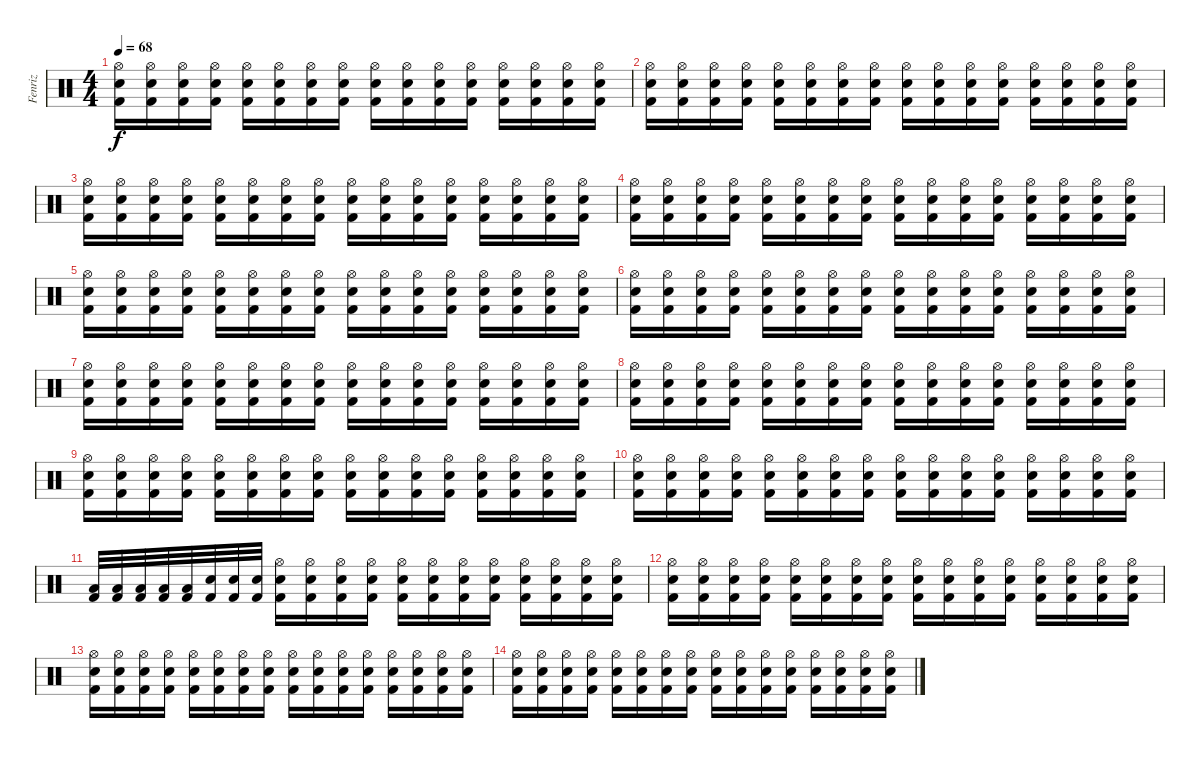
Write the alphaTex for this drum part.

\track ("Fenriz" "Fenriz") {instrument percussion}
\staff {score}
\articulation defaults
\ts (4 4)
\tempo 68
\clef neutral
\ks c
("Hi-Hat (open)" "Snare (hit) 2" "Kick (hit) 2").16{dy f} ("Hi-Hat (open)" "Snare (hit) 2" "Kick (hit) 2").16 ("Hi-Hat (open)" "Snare (hit) 2" "Kick (hit) 2").16 ("Hi-Hat (open)" "Snare (hit) 2" "Kick (hit) 2").16 ("Hi-Hat (open)" "Snare (hit) 2" "Kick (hit) 2").16 ("Hi-Hat (open)" "Snare (hit) 2" "Kick (hit) 2").16 ("Hi-Hat (open)" "Snare (hit) 2" "Kick (hit) 2").16 ("Hi-Hat (open)" "Snare (hit) 2" "Kick (hit) 2").16 ("Hi-Hat (open)" "Snare (hit) 2" "Kick (hit) 2").16 ("Hi-Hat (open)" "Snare (hit) 2" "Kick (hit) 2").16 ("Hi-Hat (open)" "Snare (hit) 2" "Kick (hit) 2").16 ("Hi-Hat (open)" "Snare (hit) 2" "Kick (hit) 2").16 ("Hi-Hat (open)" "Snare (hit) 2" "Kick (hit) 2").16 ("Hi-Hat (open)" "Snare (hit) 2" "Kick (hit) 2").16 ("Hi-Hat (open)" "Snare (hit) 2" "Kick (hit) 2").16 ("Hi-Hat (open)" "Snare (hit) 2" "Kick (hit) 2").16 |
("Hi-Hat (open)" "Snare (hit) 2" "Kick (hit) 2").16 ("Hi-Hat (open)" "Snare (hit) 2" "Kick (hit) 2").16 ("Hi-Hat (open)" "Snare (hit) 2" "Kick (hit) 2").16 ("Hi-Hat (open)" "Snare (hit) 2" "Kick (hit) 2").16 ("Hi-Hat (open)" "Snare (hit) 2" "Kick (hit) 2").16 ("Hi-Hat (open)" "Snare (hit) 2" "Kick (hit) 2").16 ("Hi-Hat (open)" "Snare (hit) 2" "Kick (hit) 2").16 ("Hi-Hat (open)" "Snare (hit) 2" "Kick (hit) 2").16 ("Hi-Hat (open)" "Snare (hit) 2" "Kick (hit) 2").16 ("Hi-Hat (open)" "Snare (hit) 2" "Kick (hit) 2").16 ("Hi-Hat (open)" "Snare (hit) 2" "Kick (hit) 2").16 ("Hi-Hat (open)" "Snare (hit) 2" "Kick (hit) 2").16 ("Hi-Hat (open)" "Snare (hit) 2" "Kick (hit) 2").16 ("Hi-Hat (open)" "Snare (hit) 2" "Kick (hit) 2").16 ("Hi-Hat (open)" "Snare (hit) 2" "Kick (hit) 2").16 ("Hi-Hat (open)" "Snare (hit) 2" "Kick (hit) 2").16 |
("Hi-Hat (open)" "Snare (hit) 2" "Kick (hit) 2").16 ("Hi-Hat (open)" "Snare (hit) 2" "Kick (hit) 2").16 ("Hi-Hat (open)" "Snare (hit) 2" "Kick (hit) 2").16 ("Hi-Hat (open)" "Snare (hit) 2" "Kick (hit) 2").16 ("Hi-Hat (open)" "Snare (hit) 2" "Kick (hit) 2").16 ("Hi-Hat (open)" "Snare (hit) 2" "Kick (hit) 2").16 ("Hi-Hat (open)" "Snare (hit) 2" "Kick (hit) 2").16 ("Hi-Hat (open)" "Snare (hit) 2" "Kick (hit) 2").16 ("Hi-Hat (open)" "Snare (hit) 2" "Kick (hit) 2").16 ("Hi-Hat (open)" "Snare (hit) 2" "Kick (hit) 2").16 ("Hi-Hat (open)" "Snare (hit) 2" "Kick (hit) 2").16 ("Hi-Hat (open)" "Snare (hit) 2" "Kick (hit) 2").16 ("Hi-Hat (open)" "Snare (hit) 2" "Kick (hit) 2").16 ("Hi-Hat (open)" "Snare (hit) 2" "Kick (hit) 2").16 ("Hi-Hat (open)" "Snare (hit) 2" "Kick (hit) 2").16 ("Hi-Hat (open)" "Snare (hit) 2" "Kick (hit) 2").16 |
("Hi-Hat (open)" "Snare (hit) 2" "Kick (hit) 2").16 ("Hi-Hat (open)" "Snare (hit) 2" "Kick (hit) 2").16 ("Hi-Hat (open)" "Snare (hit) 2" "Kick (hit) 2").16 ("Hi-Hat (open)" "Snare (hit) 2" "Kick (hit) 2").16 ("Hi-Hat (open)" "Snare (hit) 2" "Kick (hit) 2").16 ("Hi-Hat (open)" "Snare (hit) 2" "Kick (hit) 2").16 ("Hi-Hat (open)" "Snare (hit) 2" "Kick (hit) 2").16 ("Hi-Hat (open)" "Snare (hit) 2" "Kick (hit) 2").16 ("Hi-Hat (open)" "Snare (hit) 2" "Kick (hit) 2").16 ("Hi-Hat (open)" "Snare (hit) 2" "Kick (hit) 2").16 ("Hi-Hat (open)" "Snare (hit) 2" "Kick (hit) 2").16 ("Hi-Hat (open)" "Snare (hit) 2" "Kick (hit) 2").16 ("Hi-Hat (open)" "Snare (hit) 2" "Kick (hit) 2").16 ("Hi-Hat (open)" "Snare (hit) 2" "Kick (hit) 2").16 ("Hi-Hat (open)" "Snare (hit) 2" "Kick (hit) 2").16 ("Hi-Hat (open)" "Snare (hit) 2" "Kick (hit) 2").16 |
("Hi-Hat (open)" "Snare (hit) 2" "Kick (hit) 2").16 ("Hi-Hat (open)" "Snare (hit) 2" "Kick (hit) 2").16 ("Hi-Hat (open)" "Snare (hit) 2" "Kick (hit) 2").16 ("Hi-Hat (open)" "Snare (hit) 2" "Kick (hit) 2").16 ("Hi-Hat (open)" "Snare (hit) 2" "Kick (hit) 2").16 ("Hi-Hat (open)" "Snare (hit) 2" "Kick (hit) 2").16 ("Hi-Hat (open)" "Snare (hit) 2" "Kick (hit) 2").16 ("Hi-Hat (open)" "Snare (hit) 2" "Kick (hit) 2").16 ("Hi-Hat (open)" "Snare (hit) 2" "Kick (hit) 2").16 ("Hi-Hat (open)" "Snare (hit) 2" "Kick (hit) 2").16 ("Hi-Hat (open)" "Snare (hit) 2" "Kick (hit) 2").16 ("Hi-Hat (open)" "Snare (hit) 2" "Kick (hit) 2").16 ("Hi-Hat (open)" "Snare (hit) 2" "Kick (hit) 2").16 ("Hi-Hat (open)" "Snare (hit) 2" "Kick (hit) 2").16 ("Hi-Hat (open)" "Snare (hit) 2" "Kick (hit) 2").16 ("Hi-Hat (open)" "Snare (hit) 2" "Kick (hit) 2").16 |
("Hi-Hat (open)" "Snare (hit) 2" "Kick (hit) 2").16 ("Hi-Hat (open)" "Snare (hit) 2" "Kick (hit) 2").16 ("Hi-Hat (open)" "Snare (hit) 2" "Kick (hit) 2").16 ("Hi-Hat (open)" "Snare (hit) 2" "Kick (hit) 2").16 ("Hi-Hat (open)" "Snare (hit) 2" "Kick (hit) 2").16 ("Hi-Hat (open)" "Snare (hit) 2" "Kick (hit) 2").16 ("Hi-Hat (open)" "Snare (hit) 2" "Kick (hit) 2").16 ("Hi-Hat (open)" "Snare (hit) 2" "Kick (hit) 2").16 ("Hi-Hat (open)" "Snare (hit) 2" "Kick (hit) 2").16 ("Hi-Hat (open)" "Snare (hit) 2" "Kick (hit) 2").16 ("Hi-Hat (open)" "Snare (hit) 2" "Kick (hit) 2").16 ("Hi-Hat (open)" "Snare (hit) 2" "Kick (hit) 2").16 ("Hi-Hat (open)" "Snare (hit) 2" "Kick (hit) 2").16 ("Hi-Hat (open)" "Snare (hit) 2" "Kick (hit) 2").16 ("Hi-Hat (open)" "Snare (hit) 2" "Kick (hit) 2").16 ("Hi-Hat (open)" "Snare (hit) 2" "Kick (hit) 2").16 |
("Hi-Hat (open)" "Snare (hit) 2" "Kick (hit) 2").16 ("Hi-Hat (open)" "Snare (hit) 2" "Kick (hit) 2").16 ("Hi-Hat (open)" "Snare (hit) 2" "Kick (hit) 2").16 ("Hi-Hat (open)" "Snare (hit) 2" "Kick (hit) 2").16 ("Hi-Hat (open)" "Snare (hit) 2" "Kick (hit) 2").16 ("Hi-Hat (open)" "Snare (hit) 2" "Kick (hit) 2").16 ("Hi-Hat (open)" "Snare (hit) 2" "Kick (hit) 2").16 ("Hi-Hat (open)" "Snare (hit) 2" "Kick (hit) 2").16 ("Hi-Hat (open)" "Snare (hit) 2" "Kick (hit) 2").16 ("Hi-Hat (open)" "Snare (hit) 2" "Kick (hit) 2").16 ("Hi-Hat (open)" "Snare (hit) 2" "Kick (hit) 2").16 ("Hi-Hat (open)" "Snare (hit) 2" "Kick (hit) 2").16 ("Hi-Hat (open)" "Snare (hit) 2" "Kick (hit) 2").16 ("Hi-Hat (open)" "Snare (hit) 2" "Kick (hit) 2").16 ("Hi-Hat (open)" "Snare (hit) 2" "Kick (hit) 2").16 ("Hi-Hat (open)" "Snare (hit) 2" "Kick (hit) 2").16 |
("Hi-Hat (open)" "Snare (hit) 2" "Kick (hit) 2").16 ("Hi-Hat (open)" "Snare (hit) 2" "Kick (hit) 2").16 ("Hi-Hat (open)" "Snare (hit) 2" "Kick (hit) 2").16 ("Hi-Hat (open)" "Snare (hit) 2" "Kick (hit) 2").16 ("Hi-Hat (open)" "Snare (hit) 2" "Kick (hit) 2").16 ("Hi-Hat (open)" "Snare (hit) 2" "Kick (hit) 2").16 ("Hi-Hat (open)" "Snare (hit) 2" "Kick (hit) 2").16 ("Hi-Hat (open)" "Snare (hit) 2" "Kick (hit) 2").16 ("Hi-Hat (open)" "Snare (hit) 2" "Kick (hit) 2").16 ("Hi-Hat (open)" "Snare (hit) 2" "Kick (hit) 2").16 ("Hi-Hat (open)" "Snare (hit) 2" "Kick (hit) 2").16 ("Hi-Hat (open)" "Snare (hit) 2" "Kick (hit) 2").16 ("Hi-Hat (open)" "Snare (hit) 2" "Kick (hit) 2").16 ("Hi-Hat (open)" "Snare (hit) 2" "Kick (hit) 2").16 ("Hi-Hat (open)" "Snare (hit) 2" "Kick (hit) 2").16 ("Hi-Hat (open)" "Snare (hit) 2" "Kick (hit) 2").16 |
("Hi-Hat (open)" "Snare (hit) 2" "Kick (hit) 2").16 ("Hi-Hat (open)" "Snare (hit) 2" "Kick (hit) 2").16 ("Hi-Hat (open)" "Snare (hit) 2" "Kick (hit) 2").16 ("Hi-Hat (open)" "Snare (hit) 2" "Kick (hit) 2").16 ("Hi-Hat (open)" "Snare (hit) 2" "Kick (hit) 2").16 ("Hi-Hat (open)" "Snare (hit) 2" "Kick (hit) 2").16 ("Hi-Hat (open)" "Snare (hit) 2" "Kick (hit) 2").16 ("Hi-Hat (open)" "Snare (hit) 2" "Kick (hit) 2").16 ("Hi-Hat (open)" "Snare (hit) 2" "Kick (hit) 2").16 ("Hi-Hat (open)" "Snare (hit) 2" "Kick (hit) 2").16 ("Hi-Hat (open)" "Snare (hit) 2" "Kick (hit) 2").16 ("Hi-Hat (open)" "Snare (hit) 2" "Kick (hit) 2").16 ("Hi-Hat (open)" "Snare (hit) 2" "Kick (hit) 2").16 ("Hi-Hat (open)" "Snare (hit) 2" "Kick (hit) 2").16 ("Hi-Hat (open)" "Snare (hit) 2" "Kick (hit) 2").16 ("Hi-Hat (open)" "Snare (hit) 2" "Kick (hit) 2").16 |
("Hi-Hat (open)" "Snare (hit) 2" "Kick (hit) 2").16 ("Hi-Hat (open)" "Snare (hit) 2" "Kick (hit) 2").16 ("Hi-Hat (open)" "Snare (hit) 2" "Kick (hit) 2").16 ("Hi-Hat (open)" "Snare (hit) 2" "Kick (hit) 2").16 ("Hi-Hat (open)" "Snare (hit) 2" "Kick (hit) 2").16 ("Hi-Hat (open)" "Snare (hit) 2" "Kick (hit) 2").16 ("Hi-Hat (open)" "Snare (hit) 2" "Kick (hit) 2").16 ("Hi-Hat (open)" "Snare (hit) 2" "Kick (hit) 2").16 ("Hi-Hat (open)" "Snare (hit) 2" "Kick (hit) 2").16 ("Hi-Hat (open)" "Snare (hit) 2" "Kick (hit) 2").16 ("Hi-Hat (open)" "Snare (hit) 2" "Kick (hit) 2").16 ("Hi-Hat (open)" "Snare (hit) 2" "Kick (hit) 2").16 ("Hi-Hat (open)" "Snare (hit) 2" "Kick (hit) 2").16 ("Hi-Hat (open)" "Snare (hit) 2" "Kick (hit) 2").16 ("Hi-Hat (open)" "Snare (hit) 2" "Kick (hit) 2").16 ("Hi-Hat (open)" "Snare (hit) 2" "Kick (hit) 2").16 |
("Low Floor Tom (hit)" "Kick (hit) 2").32 ("Low Floor Tom (hit)" "Kick (hit) 2").32 ("Low Floor Tom (hit)" "Kick (hit) 2").32 ("Low Floor Tom (hit)" "Kick (hit) 2").32 ("Low Floor Tom (hit)" "Kick (hit) 2").32 ("Snare (hit) 2" "Kick (hit) 2").32 ("Snare (hit) 2" "Kick (hit) 2").32 ("Snare (hit) 2" "Kick (hit) 2").32 ("Hi-Hat (open)" "Snare (hit) 2" "Kick (hit) 2").16 ("Hi-Hat (open)" "Snare (hit) 2" "Kick (hit) 2").16 ("Hi-Hat (open)" "Snare (hit) 2" "Kick (hit) 2").16 ("Hi-Hat (open)" "Snare (hit) 2" "Kick (hit) 2").16 ("Hi-Hat (open)" "Snare (hit) 2" "Kick (hit) 2").16 ("Hi-Hat (open)" "Snare (hit) 2" "Kick (hit) 2").16 ("Hi-Hat (open)" "Snare (hit) 2" "Kick (hit) 2").16 ("Hi-Hat (open)" "Snare (hit) 2" "Kick (hit) 2").16 ("Hi-Hat (open)" "Snare (hit) 2" "Kick (hit) 2").16 ("Hi-Hat (open)" "Snare (hit) 2" "Kick (hit) 2").16 ("Hi-Hat (open)" "Snare (hit) 2" "Kick (hit) 2").16 ("Hi-Hat (open)" "Snare (hit) 2" "Kick (hit) 2").16 |
("Hi-Hat (open)" "Snare (hit) 2" "Kick (hit) 2").16 ("Hi-Hat (open)" "Snare (hit) 2" "Kick (hit) 2").16 ("Hi-Hat (open)" "Snare (hit) 2" "Kick (hit) 2").16 ("Hi-Hat (open)" "Snare (hit) 2" "Kick (hit) 2").16 ("Hi-Hat (open)" "Snare (hit) 2" "Kick (hit) 2").16 ("Hi-Hat (open)" "Snare (hit) 2" "Kick (hit) 2").16 ("Hi-Hat (open)" "Snare (hit) 2" "Kick (hit) 2").16 ("Hi-Hat (open)" "Snare (hit) 2" "Kick (hit) 2").16 ("Hi-Hat (open)" "Snare (hit) 2" "Kick (hit) 2").16 ("Hi-Hat (open)" "Snare (hit) 2" "Kick (hit) 2").16 ("Hi-Hat (open)" "Snare (hit) 2" "Kick (hit) 2").16 ("Hi-Hat (open)" "Snare (hit) 2" "Kick (hit) 2").16 ("Hi-Hat (open)" "Snare (hit) 2" "Kick (hit) 2").16 ("Hi-Hat (open)" "Snare (hit) 2" "Kick (hit) 2").16 ("Hi-Hat (open)" "Snare (hit) 2" "Kick (hit) 2").16 ("Hi-Hat (open)" "Snare (hit) 2" "Kick (hit) 2").16 |
("Hi-Hat (open)" "Snare (hit) 2" "Kick (hit) 2").16 ("Hi-Hat (open)" "Snare (hit) 2" "Kick (hit) 2").16 ("Hi-Hat (open)" "Snare (hit) 2" "Kick (hit) 2").16{volume 6} ("Hi-Hat (open)" "Snare (hit) 2" "Kick (hit) 2").16 ("Hi-Hat (open)" "Snare (hit) 2" "Kick (hit) 2").16 ("Hi-Hat (open)" "Snare (hit) 2" "Kick (hit) 2").16 ("Hi-Hat (open)" "Snare (hit) 2" "Kick (hit) 2").16 ("Hi-Hat (open)" "Snare (hit) 2" "Kick (hit) 2").16 ("Hi-Hat (open)" "Snare (hit) 2" "Kick (hit) 2").16 ("Hi-Hat (open)" "Snare (hit) 2" "Kick (hit) 2").16 ("Hi-Hat (open)" "Snare (hit) 2" "Kick (hit) 2").16{volume 4} ("Hi-Hat (open)" "Snare (hit) 2" "Kick (hit) 2").16 ("Hi-Hat (open)" "Snare (hit) 2" "Kick (hit) 2").16 ("Hi-Hat (open)" "Snare (hit) 2" "Kick (hit) 2").16 ("Hi-Hat (open)" "Snare (hit) 2" "Kick (hit) 2").16 ("Hi-Hat (open)" "Snare (hit) 2" "Kick (hit) 2").16 |
("Hi-Hat (open)" "Snare (hit) 2" "Kick (hit) 2").16 ("Hi-Hat (open)" "Snare (hit) 2" "Kick (hit) 2").16 ("Hi-Hat (open)" "Snare (hit) 2" "Kick (hit) 2").16{volume 3} ("Hi-Hat (open)" "Snare (hit) 2" "Kick (hit) 2").16 ("Hi-Hat (open)" "Snare (hit) 2" "Kick (hit) 2").16 ("Hi-Hat (open)" "Snare (hit) 2" "Kick (hit) 2").16 ("Hi-Hat (open)" "Snare (hit) 2" "Kick (hit) 2").16 ("Hi-Hat (open)" "Snare (hit) 2" "Kick (hit) 2").16 ("Hi-Hat (open)" "Snare (hit) 2" "Kick (hit) 2").16 ("Hi-Hat (open)" "Snare (hit) 2" "Kick (hit) 2").16{volume 2} ("Hi-Hat (open)" "Snare (hit) 2" "Kick (hit) 2").16 ("Hi-Hat (open)" "Snare (hit) 2" "Kick (hit) 2").16 ("Hi-Hat (open)" "Snare (hit) 2" "Kick (hit) 2").16 ("Hi-Hat (open)" "Snare (hit) 2" "Kick (hit) 2").16 ("Hi-Hat (open)" "Snare (hit) 2" "Kick (hit) 2").16 ("Hi-Hat (open)" "Snare (hit) 2" "Kick (hit) 2").16{volume 1}
